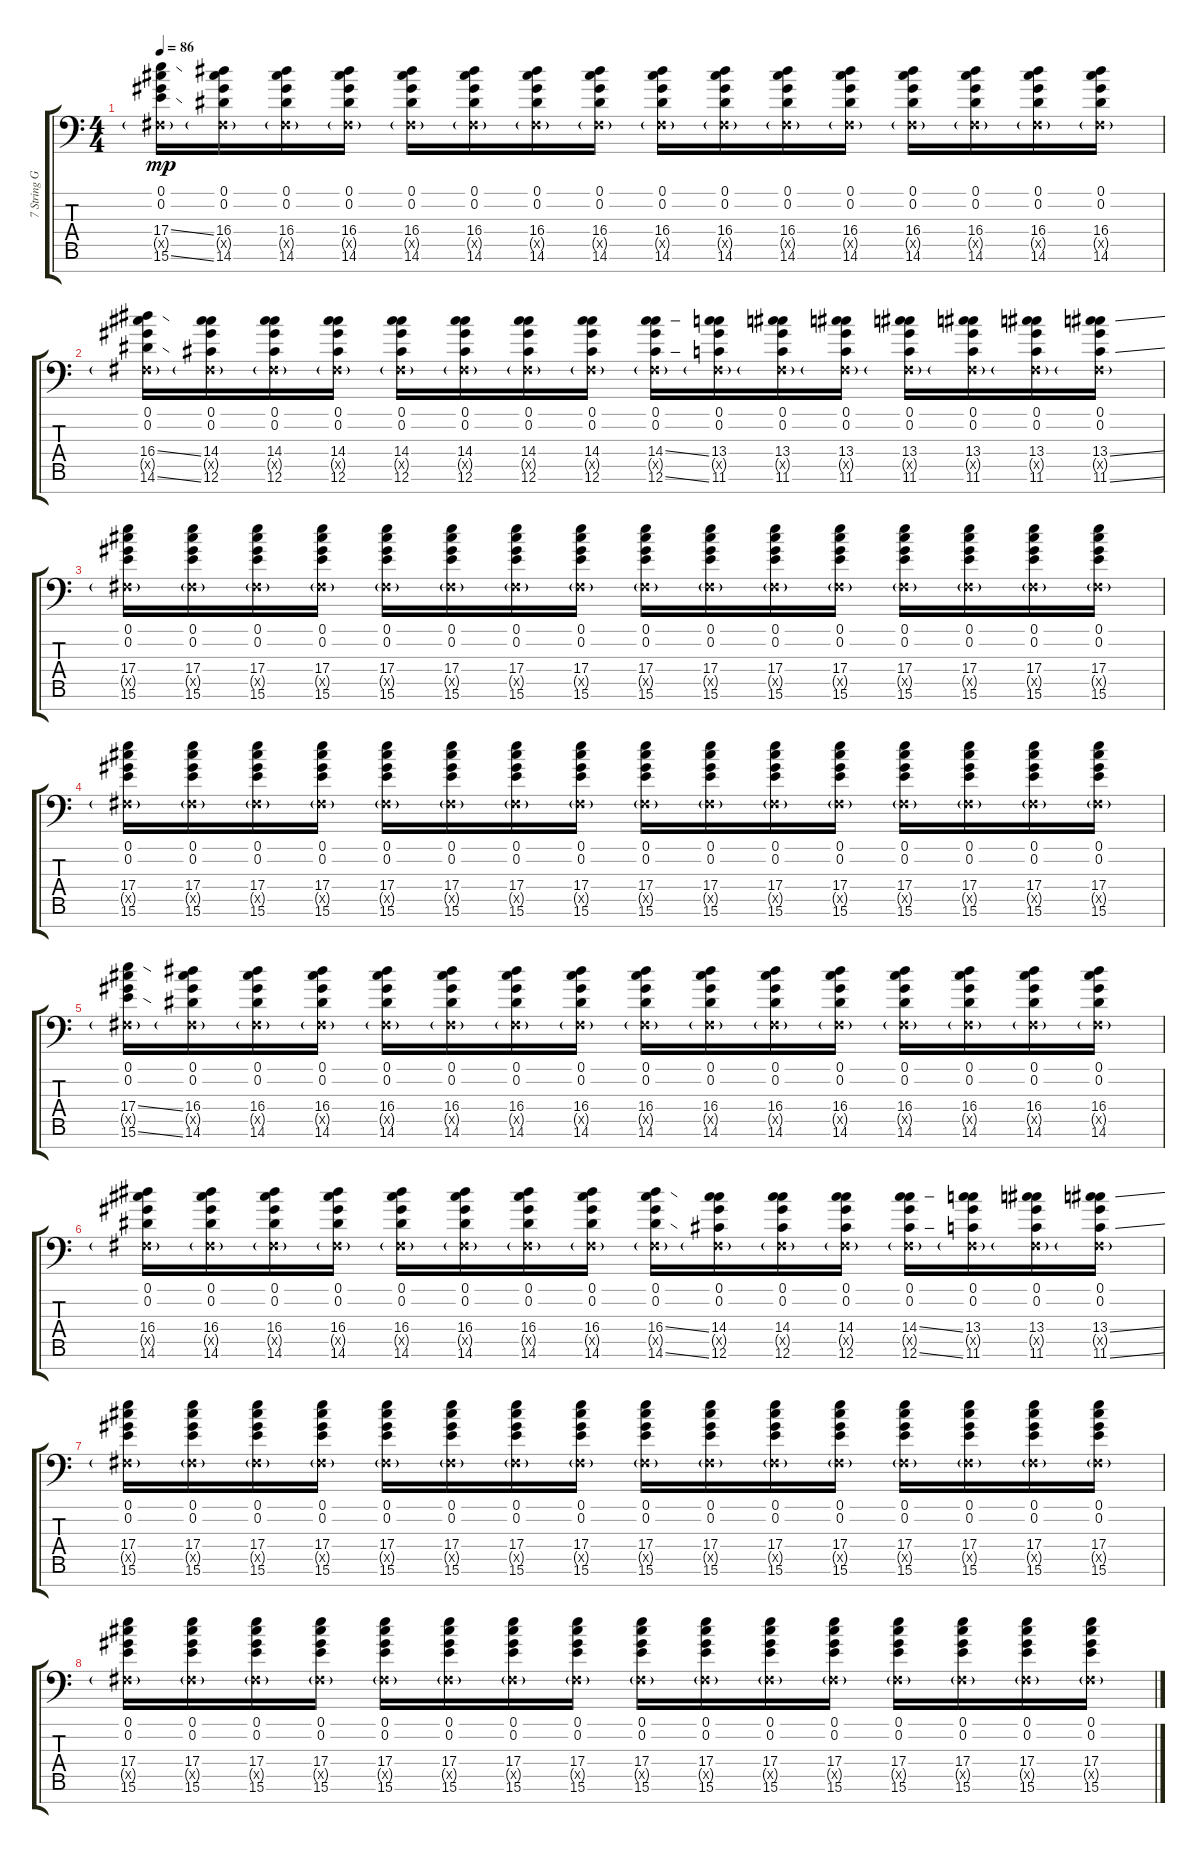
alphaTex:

\track ("7 String Gtr (G# C# F# B E G# C#)" "7 String G") {instrument distortionguitar}
\staff {score tabs}
\tuning (Db4 Ab3 E3 B2 Gb2 Db2 Ab1) {hide}
\ts (4 4)
\tempo 86
\clef f4
\ks c
(0.1 0.2 17.4{ss} 0.5{g x} 15.6{ss}).16{dy mp} (0.1 0.2 16.4 0.5{g x} 14.6).16 (0.1 0.2 16.4 0.5{g x} 14.6).16 (0.1 0.2 16.4 0.5{g x} 14.6).16 (0.1 0.2 16.4 0.5{g x} 14.6).16 (0.1 0.2 16.4 0.5{g x} 14.6).16 (0.1 0.2 16.4 0.5{g x} 14.6).16 (0.1 0.2 16.4 0.5{g x} 14.6).16 (0.1 0.2 16.4 0.5{g x} 14.6).16 (0.1 0.2 16.4 0.5{g x} 14.6).16 (0.1 0.2 16.4 0.5{g x} 14.6).16 (0.1 0.2 16.4 0.5{g x} 14.6).16 (0.1 0.2 16.4 0.5{g x} 14.6).16 (0.1 0.2 16.4 0.5{g x} 14.6).16 (0.1 0.2 16.4 0.5{g x} 14.6).16 (0.1 0.2 16.4 0.5{g x} 14.6).16 |
(0.1 0.2 16.4{ss} 0.5{g x} 14.6{ss}).16 (0.1 0.2 14.4 0.5{g x} 12.6).16 (0.1 0.2 14.4 0.5{g x} 12.6).16 (0.1 0.2 14.4 0.5{g x} 12.6).16 (0.1 0.2 14.4 0.5{g x} 12.6).16 (0.1 0.2 14.4 0.5{g x} 12.6).16 (0.1 0.2 14.4 0.5{g x} 12.6).16 (0.1 0.2 14.4 0.5{g x} 12.6).16 (0.1 0.2 14.4{ss} 0.5{g x} 12.6{ss}).16 (0.1 0.2 13.4 0.5{g x} 11.6).16 (0.1 0.2 13.4 0.5{g x} 11.6).16 (0.1 0.2 13.4 0.5{g x} 11.6).16 (0.1 0.2 13.4 0.5{g x} 11.6).16 (0.1 0.2 13.4 0.5{g x} 11.6).16 (0.1 0.2 13.4 0.5{g x} 11.6).16 (0.1 0.2 13.4{ss} 0.5{g x} 11.6{ss}).16 |
(0.1 0.2 17.4 0.5{g x} 15.6).16 (0.1 0.2 17.4 0.5{g x} 15.6).16 (0.1 0.2 17.4 0.5{g x} 15.6).16 (0.1 0.2 17.4 0.5{g x} 15.6).16 (0.1 0.2 17.4 0.5{g x} 15.6).16 (0.1 0.2 17.4 0.5{g x} 15.6).16 (0.1 0.2 17.4 0.5{g x} 15.6).16 (0.1 0.2 17.4 0.5{g x} 15.6).16 (0.1 0.2 17.4 0.5{g x} 15.6).16 (0.1 0.2 17.4 0.5{g x} 15.6).16 (0.1 0.2 17.4 0.5{g x} 15.6).16 (0.1 0.2 17.4 0.5{g x} 15.6).16 (0.1 0.2 17.4 0.5{g x} 15.6).16 (0.1 0.2 17.4 0.5{g x} 15.6).16 (0.1 0.2 17.4 0.5{g x} 15.6).16 (0.1 0.2 17.4 0.5{g x} 15.6).16 |
(0.1 0.2 17.4 0.5{g x} 15.6).16 (0.1 0.2 17.4 0.5{g x} 15.6).16 (0.1 0.2 17.4 0.5{g x} 15.6).16 (0.1 0.2 17.4 0.5{g x} 15.6).16 (0.1 0.2 17.4 0.5{g x} 15.6).16 (0.1 0.2 17.4 0.5{g x} 15.6).16 (0.1 0.2 17.4 0.5{g x} 15.6).16 (0.1 0.2 17.4 0.5{g x} 15.6).16 (0.1 0.2 17.4 0.5{g x} 15.6).16 (0.1 0.2 17.4 0.5{g x} 15.6).16 (0.1 0.2 17.4 0.5{g x} 15.6).16 (0.1 0.2 17.4 0.5{g x} 15.6).16 (0.1 0.2 17.4 0.5{g x} 15.6).16 (0.1 0.2 17.4 0.5{g x} 15.6).16 (0.1 0.2 17.4 0.5{g x} 15.6).16 (0.1 0.2 17.4 0.5{g x} 15.6).16 |
(0.1 0.2 17.4{ss} 0.5{g x} 15.6{ss}).16 (0.1 0.2 16.4 0.5{g x} 14.6).16 (0.1 0.2 16.4 0.5{g x} 14.6).16 (0.1 0.2 16.4 0.5{g x} 14.6).16 (0.1 0.2 16.4 0.5{g x} 14.6).16 (0.1 0.2 16.4 0.5{g x} 14.6).16 (0.1 0.2 16.4 0.5{g x} 14.6).16 (0.1 0.2 16.4 0.5{g x} 14.6).16 (0.1 0.2 16.4 0.5{g x} 14.6).16 (0.1 0.2 16.4 0.5{g x} 14.6).16 (0.1 0.2 16.4 0.5{g x} 14.6).16 (0.1 0.2 16.4 0.5{g x} 14.6).16 (0.1 0.2 16.4 0.5{g x} 14.6).16 (0.1 0.2 16.4 0.5{g x} 14.6).16 (0.1 0.2 16.4 0.5{g x} 14.6).16 (0.1 0.2 16.4 0.5{g x} 14.6).16 |
(0.1 0.2 16.4 0.5{g x} 14.6).16 (0.1 0.2 16.4 0.5{g x} 14.6).16 (0.1 0.2 16.4 0.5{g x} 14.6).16 (0.1 0.2 16.4 0.5{g x} 14.6).16 (0.1 0.2 16.4 0.5{g x} 14.6).16 (0.1 0.2 16.4 0.5{g x} 14.6).16 (0.1 0.2 16.4 0.5{g x} 14.6).16 (0.1 0.2 16.4 0.5{g x} 14.6).16 (0.1 0.2 16.4{ss} 0.5{g x} 14.6{ss}).16 (0.1 0.2 14.4 0.5{g x} 12.6).16 (0.1 0.2 14.4 0.5{g x} 12.6).16 (0.1 0.2 14.4 0.5{g x} 12.6).16 (0.1 0.2 14.4{ss} 0.5{g x} 12.6{ss}).16 (0.1 0.2 13.4 0.5{g x} 11.6).16 (0.1 0.2 13.4 0.5{g x} 11.6).16 (0.1 0.2 13.4{ss} 0.5{g x} 11.6{ss}).16 |
(0.1 0.2 17.4 0.5{g x} 15.6).16 (0.1 0.2 17.4 0.5{g x} 15.6).16 (0.1 0.2 17.4 0.5{g x} 15.6).16 (0.1 0.2 17.4 0.5{g x} 15.6).16 (0.1 0.2 17.4 0.5{g x} 15.6).16 (0.1 0.2 17.4 0.5{g x} 15.6).16 (0.1 0.2 17.4 0.5{g x} 15.6).16 (0.1 0.2 17.4 0.5{g x} 15.6).16 (0.1 0.2 17.4 0.5{g x} 15.6).16 (0.1 0.2 17.4 0.5{g x} 15.6).16 (0.1 0.2 17.4 0.5{g x} 15.6).16 (0.1 0.2 17.4 0.5{g x} 15.6).16 (0.1 0.2 17.4 0.5{g x} 15.6).16 (0.1 0.2 17.4 0.5{g x} 15.6).16 (0.1 0.2 17.4 0.5{g x} 15.6).16 (0.1 0.2 17.4 0.5{g x} 15.6).16 |
(0.1 0.2 17.4 0.5{g x} 15.6).16 (0.1 0.2 17.4 0.5{g x} 15.6).16 (0.1 0.2 17.4 0.5{g x} 15.6).16 (0.1 0.2 17.4 0.5{g x} 15.6).16 (0.1 0.2 17.4 0.5{g x} 15.6).16 (0.1 0.2 17.4 0.5{g x} 15.6).16 (0.1 0.2 17.4 0.5{g x} 15.6).16 (0.1 0.2 17.4 0.5{g x} 15.6).16 (0.1 0.2 17.4 0.5{g x} 15.6).16 (0.1 0.2 17.4 0.5{g x} 15.6).16 (0.1 0.2 17.4 0.5{g x} 15.6).16 (0.1 0.2 17.4 0.5{g x} 15.6).16 (0.1 0.2 17.4 0.5{g x} 15.6).16 (0.1 0.2 17.4 0.5{g x} 15.6).16 (0.1 0.2 17.4 0.5{g x} 15.6).16 (0.1 0.2 17.4 0.5{g x} 15.6).16
